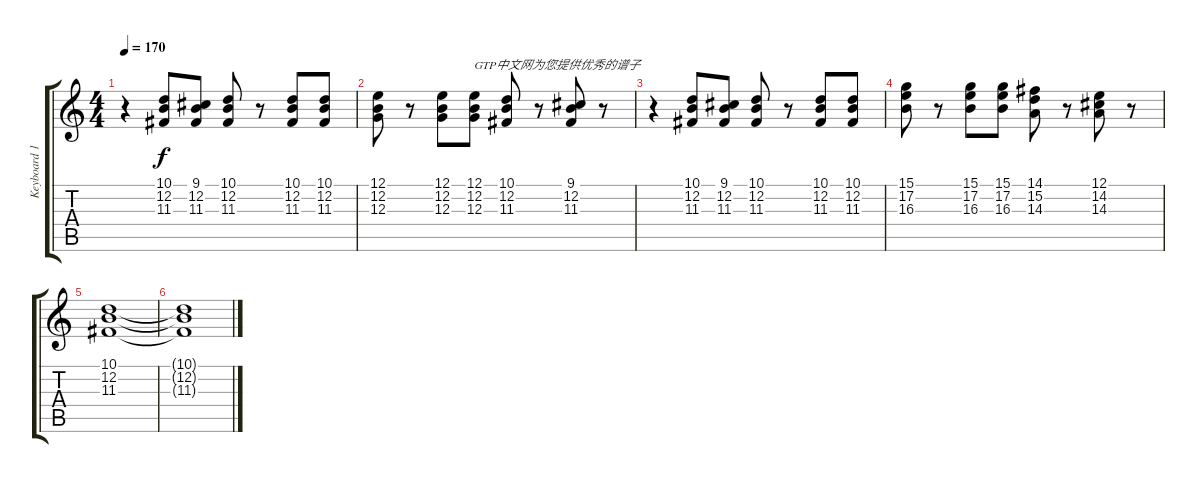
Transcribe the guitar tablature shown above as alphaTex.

\track ("Keyboard 1." "Keyboard 1") {instrument stringensemble1}
\staff {score tabs}
\tuning (E4 B3 G3 D3 A2 E2) {hide}
\ts (4 4)
\tempo 170
\clef g2
\ks c
r.4{dy f} (10.1 12.2 11.3).8 (9.1 12.2 11.3).8 (10.1 12.2 11.3).8 r.8 (10.1 12.2 11.3).8 (10.1 12.2 11.3).8 |
(12.1 12.2 12.3).8 r.8 (12.1 12.2 12.3).8 (12.1 12.2 12.3).8{txt "GTP中文网为您提供优秀的谱子"} (10.1 12.2 11.3).8 r.8 (9.1 12.2 11.3).8 r.8 |
r.4 (10.1 12.2 11.3).8 (9.1 12.2 11.3).8 (10.1 12.2 11.3).8 r.8 (10.1 12.2 11.3).8 (10.1 12.2 11.3).8 |
(15.1 17.2 16.3).8 r.8 (15.1 17.2 16.3).8 (15.1 17.2 16.3).8 (14.1 15.2 14.3).8 r.8 (12.1 14.2 14.3).8 r.8 |
(10.1 12.2 11.3).1 |
(10.1{t} 12.2{t} 11.3{t}).1
